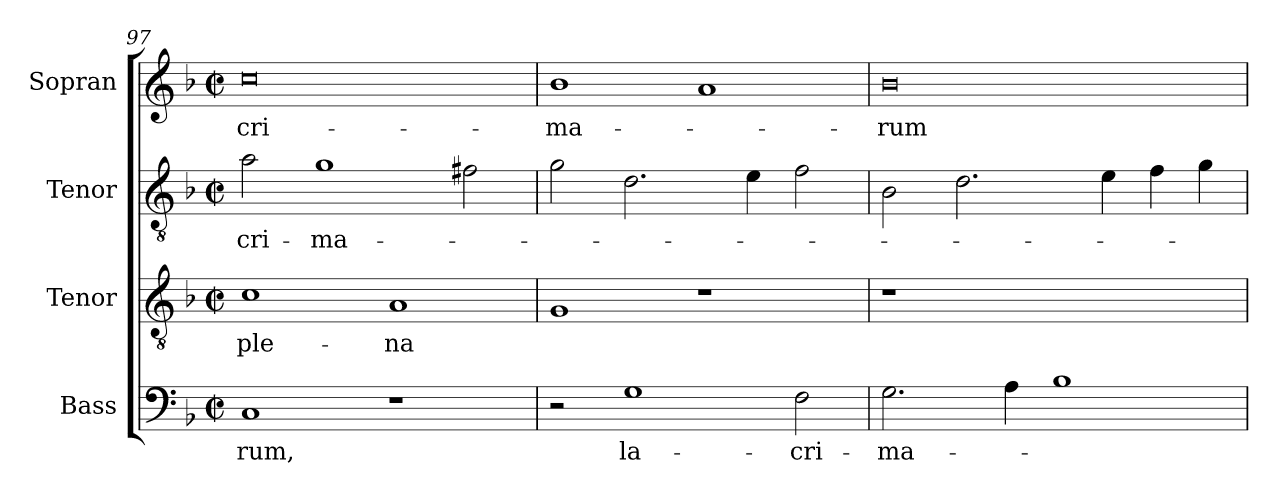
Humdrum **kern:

**kern	**text	**kern	**text	**kern	**text	**kern	**text
*part4	*part4	*part3	*part3	*part2	*part2	*part1	*part1
*staff4	*staff4	*staff3	*staff3	*staff2	*staff2	*staff1	*staff1
*I"Bass	*	*I"Tenor	*	*I"Tenor	*	*I"Sopran	*
*	*	*I'Tenor	*	*	*	*	*
*clefF4	*	*clefGv2	*	*clefGv2	*	*clefG2	*
*	*	*ITrd7c12	*	*ITrd7c12	*	*	*
*k[b-]	*	*k[b-]	*	*k[b-]	*	*k[b-]	*
*F:	*	*F:	*	*F:	*	*F:	*
*M2/2	*	*M2/2	*	*M2/2	*	*M2/2	*
*met(c|)	*	*met(c|)	*	*met(c|)	*	*met(c|)	*
=97	=97	=97	=97	=97	=97	=97	=97
!	!LO:LY:b:color=#000000	!	!	!	!	!	!
!	!	!	!LO:LY:b:color=#000000	!	!	!	!
!	!	!	!	!	!LO:LY:b:color=#000000	!	!
!	!	!	!	!	!	!	!LO:LY:b:color=#000000
1Ci	-rum,	1Ci	ple-	2Ai\	-cri-	0cci	-cri-
!	!	!	!	!	!LO:LY:b:color=#000000	!	!
.	.	.	.	1Gi	-ma-	.	.
!	!	!	!LO:LY:b:color=#000000	!	!	!	!
1r	.	1AAi	-na	.	.	.	.
.	.	.	.	2F#Xi\	.	.	.
!!LO:LB:g=z
=98	=98	=98	=98	=98	=98	=98	=98
!	!	!	!	!	!	!	!LO:LY:b:color=#000000
2r	.	1GGi	.	2Gi\	.	1b-i	-ma-
!	!LO:LY:b:color=#000000	!	!	!	!	!	!
1Gi	la-	.	.	2.Di\	.	.	.
.	.	1r	.	.	.	1ai	.
.	.	.	.	4Ei\	.	.	.
!	!LO:LY:b:color=#000000	!	!	!	!	!	!
2Fi\	-cri-	.	.	2Fi\	.	.	.
=99	=99	=99	=99	=99	=99	=99	=99
!	!LO:LY:b:color=#000000	!LO:N:vis=1	!	!	!	!	!
!	!	!	!	!	!	!	!LO:LY:b:color=#000000
2.Gi\	-ma-	1r	.	2BB-i\	.	0b-i	-rum
.	.	.	.	2.Di\	.	.	.
4Ai\	.	.	.	.	.	.	.
1B-i	.	1ryy	.	.	.	.	.
.	.	.	.	4Ei\	.	.	.
.	.	.	.	4Fi\	.	.	.
.	.	.	.	4Gi\	.	.	.
=	=	=	=	=	=	=	=
*-	*-	*-	*-	*-	*-	*-	*-
